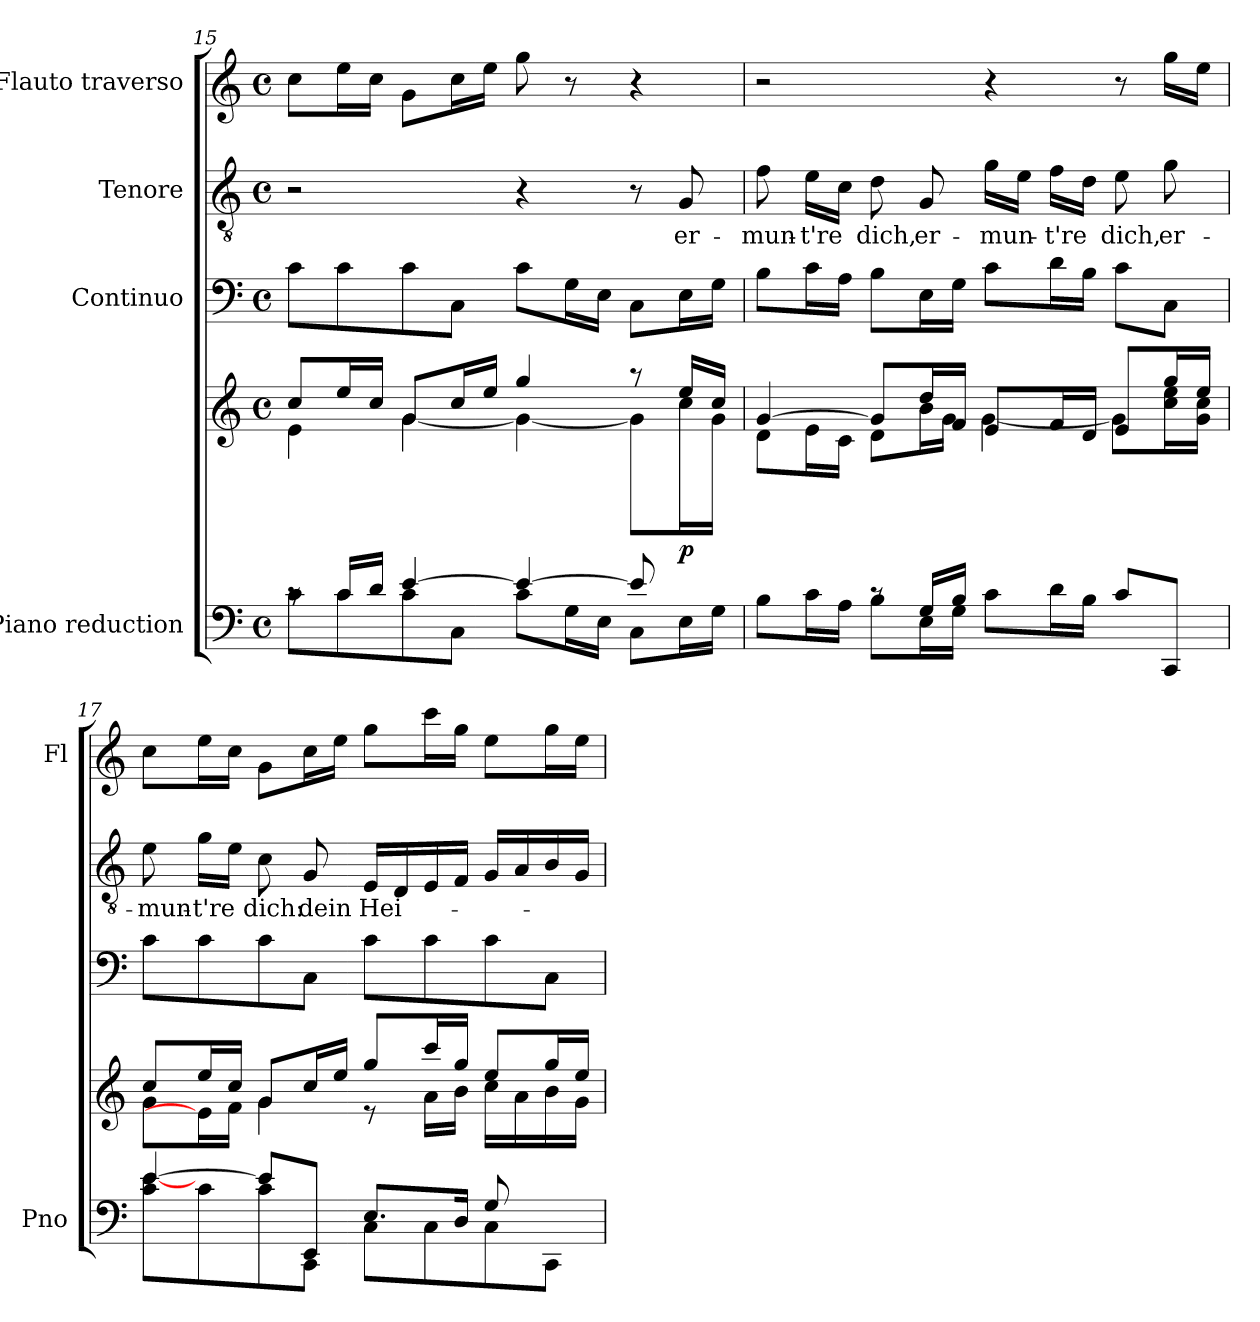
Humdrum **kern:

**kern	**kern	**dynam	**kern	**kern	**text	**kern
*part4	*part4	*part4	*part3	*part2	*part2	*part1
*staff5	*staff4	*staff4/5	*staff3	*staff2	*staff2	*staff1
*I"Piano reduction	*	*	*I"Continuo	*I"Tenore	*	*I"Flauto traverso
*I'Pno	*	*	*	*	*	*I'Fl
*clefF4	*clefG2	*	*clefF4	*clefGv2	*	*clefG2
*k[]	*k[]	*	*k[]	*k[]	*	*k[]
*M4/4	*M4/4	*	*M4/4	*M4/4	*	*M4/4
*met(c)	*met(c)	*	*met(c)	*met(c)	*	*met(c)
=15	=15	=15	=15	=15	=15	=15
*^	*^	*	*	*	*	*
*	*	*	*^	*	*	*	*	*
8rc	8c\L	8cc/L	4e\	2..ryy	.	8c\L	2r	.	8cc\L
16c/LL	8c\	16ee/L	.	.	.	8c\	.	.	16ee\L
16d/JJ	.	16cc/JJ	.	.	.	.	.	.	16cc\JJ
[4e/	8c\	8g/L	[4g\	.	.	8c\	.	.	8g\L
.	8C\J	16cc/L	.	.	.	8C\J	.	.	16cc\L
.	.	16ee/JJ	.	.	.	.	.	.	16ee\JJ
4e/_	8c\L	4gg/	4g\_	.	.	8c\L	4r	.	8gg\
.	16G\L	.	.	.	.	16G\L	.	.	8r
.	16E\JJ	.	.	.	.	16E\JJ	.	.	.
8e/L]	8C\L	8r	8g\L]	.	.	8C\L	8r	.	4r
!	!	!	!	!	!LO:DY:b	!	!	!LO:LY:b	!
8ryy	16E\L	16ee/LL	16cc\L	16g\L	p	16E\L	8G/	er-	.
.	16G\JJ	16cc/JJ	16g\JJ	16e\JJ	.	16G\JJ	.	.	.
!!LO:LB:g=z
=16	=16	=16	=16	=16	=16	=16	=16	=16	=16
!	!	!	!	!	!	!	!	!LO:LY:b	!
*	*	*	*v	*v	*	*	*	*	*
4ryy	8B\L	[4g/	8d\L	.	8B\L	8f\	-mun-	2r
!	!	!	!	!	!	!	!LO:LY:b	!
.	16c\L	.	16e\L	.	16c\L	16e\LL	-t're	.
.	16A\JJ	.	16c\JJ	.	16A\JJ	16c\JJ	.	.
!	!	!	!	!	!	!	!LO:LY:b	!
8rc	8B\L	8g/L]	8d\L	.	8B\L	8d\	dich,	.
!	!	!	!	!	!	!	!LO:LY:b	!
16G/LL	16E\L	16dd/L	16b\L	.	16E\L	8G/	er-	.
16B/JJ	16G\JJ	16f/JJ	16g\JJ	.	16G\JJ	.	.	.
!	!	!	!	!	!	!	!LO:LY:b	!
2ryy	8c\L	8e/L	[4g\	.	8c\L	16g\LL	-mun-	4r
.	.	.	.	.	.	16e\JJ	.	.
!	!	!	!	!	!	!	!LO:LY:b	!
.	16d\L	16f/L	.	.	16d\L	16f\LL	-t're	.
.	16B\JJ	16d/JJ	.	.	16B\JJ	16d\JJ	.	.
!	!	!	!	!	!	!	!LO:LY:b	!
.	8c/L	8e/L	8g\L]	.	8c\L	8e\	dich,	8r
!	!	!	!	!	!	!	!LO:LY:b	!
.	8CC/J	16gg/L	16cc\ 16ee\L	.	8C\J	8g\	er-	16gg\LL
.	.	16ee/JJ	16g\ 16cc\JJ	.	.	.	.	16ee\JJ
=17	=17	=17	=17	=17	=17	=17	=17	=17
*	*	*	*^	*	*	*	*	*
!	!	!	!	!	!	!	!	!LO:LY:b	!
[4e/	8c\ [8e\L	8cc/L	8g\L	2..ryy	.	8c\L	8e\	-mun-	8cc\L
!	!	!	!	!	!	!	!	!LO:LY:b	!
.	8c\	16ee/L	16e\L]	.	.	8c\	16g\LL	-t're	16ee\L
.	.	16cc/JJ	16f\JJ	.	.	.	16e\JJ	.	16cc\JJ
!	!	!	!	!	!	!	!	!LO:LY:b	!
8e/L]	8c\	8g/L	4g\	.	.	8c\	8c\	dich:	8g\L
!	!	!	!	!	!	!	!	!LO:LY:b	!
8EE/J	8CC\J	16cc/L	.	.	.	8C\J	8G/	dein	16cc\L
.	.	16ee/JJ	.	.	.	.	.	.	16ee\JJ
!	!	!	!	!	!	!	!	!LO:LY:b	!
8.E/L	8C\L	8gg/L	8r	.	.	8c\L	16E/LL	Hei-	8gg\L
.	.	.	.	.	.	.	16D/	.	.
.	8C\	16ccc/L	16a\LL	.	.	8c\	16E/	.	16ccc\L
16D/Jk	.	16gg/JJ	16b\JJ	.	.	.	16F/JJ	.	16gg\JJ
8G/L	8C\	8ee/L	16cc\LL	.	.	8c\	16G/LL	.	8ee\L
.	.	.	16a\	.	.	.	16A/	.	.
8ryy	8CC\J	16gg/L	16b\	8f\J	.	8C\J	16B/	.	16gg\L
.	.	16ee/JJ	16g\JJ	.	.	.	16G/JJ	.	16ee\JJ
*v	*v	*	*	*	*	*	*	*	*
*	*v	*v	*v	*	*	*	*	*
=	=	=	=	=	=	=
*-	*-	*-	*-	*-	*-	*-
